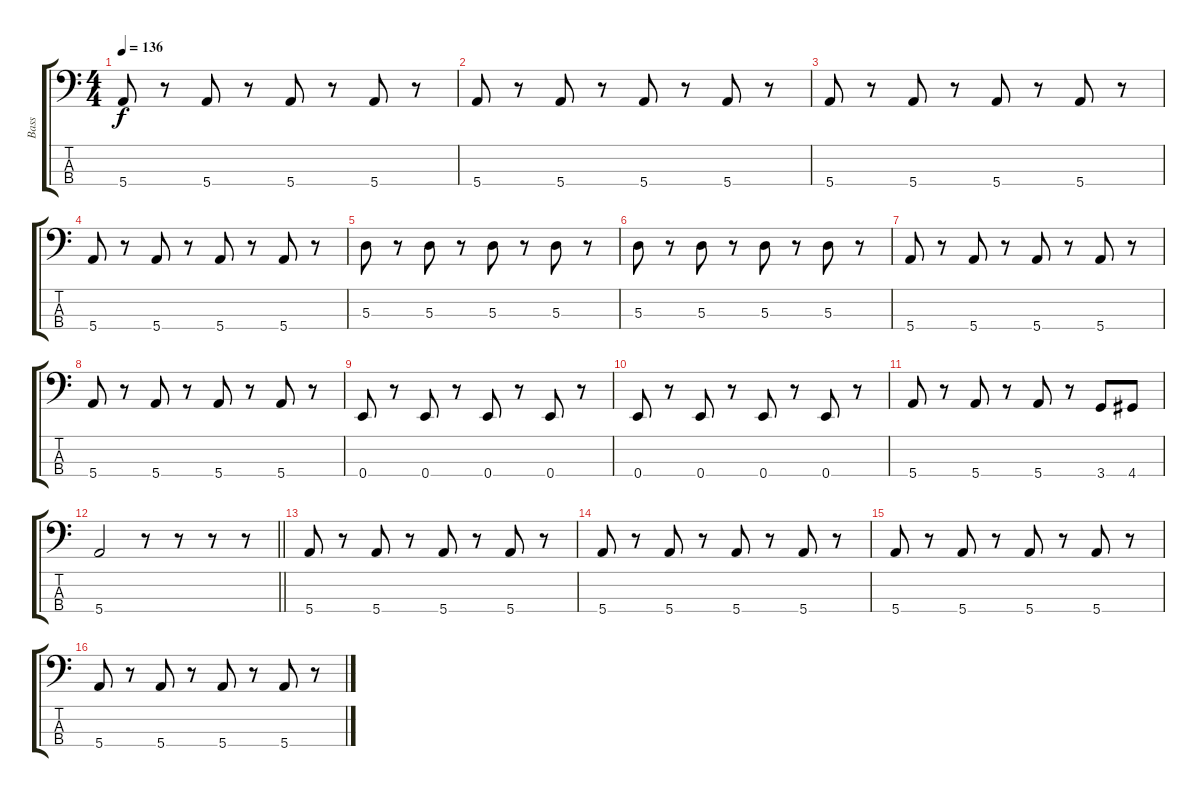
\track ("Bass" "Bass") {instrument electricbassfinger}
\staff {score tabs}
\tuning (G2 D2 A1 E1) {hide}
\ts (4 4)
\tempo 136
\clef f4
\ks c
5.4.8{dy f} r.8 5.4.8 r.8 5.4.8 r.8 5.4.8 r.8 |
5.4.8 r.8 5.4.8 r.8 5.4.8 r.8 5.4.8 r.8 |
5.4.8 r.8 5.4.8 r.8 5.4.8 r.8 5.4.8 r.8 |
5.4.8 r.8 5.4.8 r.8 5.4.8 r.8 5.4.8 r.8 |
5.3.8 r.8 5.3.8 r.8 5.3.8 r.8 5.3.8 r.8 |
5.3.8 r.8 5.3.8 r.8 5.3.8 r.8 5.3.8 r.8 |
5.4.8 r.8 5.4.8 r.8 5.4.8 r.8 5.4.8 r.8 |
5.4.8 r.8 5.4.8 r.8 5.4.8 r.8 5.4.8 r.8 |
0.4.8 r.8 0.4.8 r.8 0.4.8 r.8 0.4.8 r.8 |
0.4.8 r.8 0.4.8 r.8 0.4.8 r.8 0.4.8 r.8 |
5.4.8 r.8 5.4.8 r.8 5.4.8 r.8 3.4.8 4.4.8 |
\barLineRight lightlight
5.4.2 r.8 r.8 r.8 r.8 |
\section ("" "")
5.4.8 r.8 5.4.8 r.8 5.4.8 r.8 5.4.8 r.8 |
5.4.8 r.8 5.4.8 r.8 5.4.8 r.8 5.4.8 r.8 |
5.4.8 r.8 5.4.8 r.8 5.4.8 r.8 5.4.8 r.8 |
5.4.8 r.8 5.4.8 r.8 5.4.8 r.8 5.4.8 r.8
